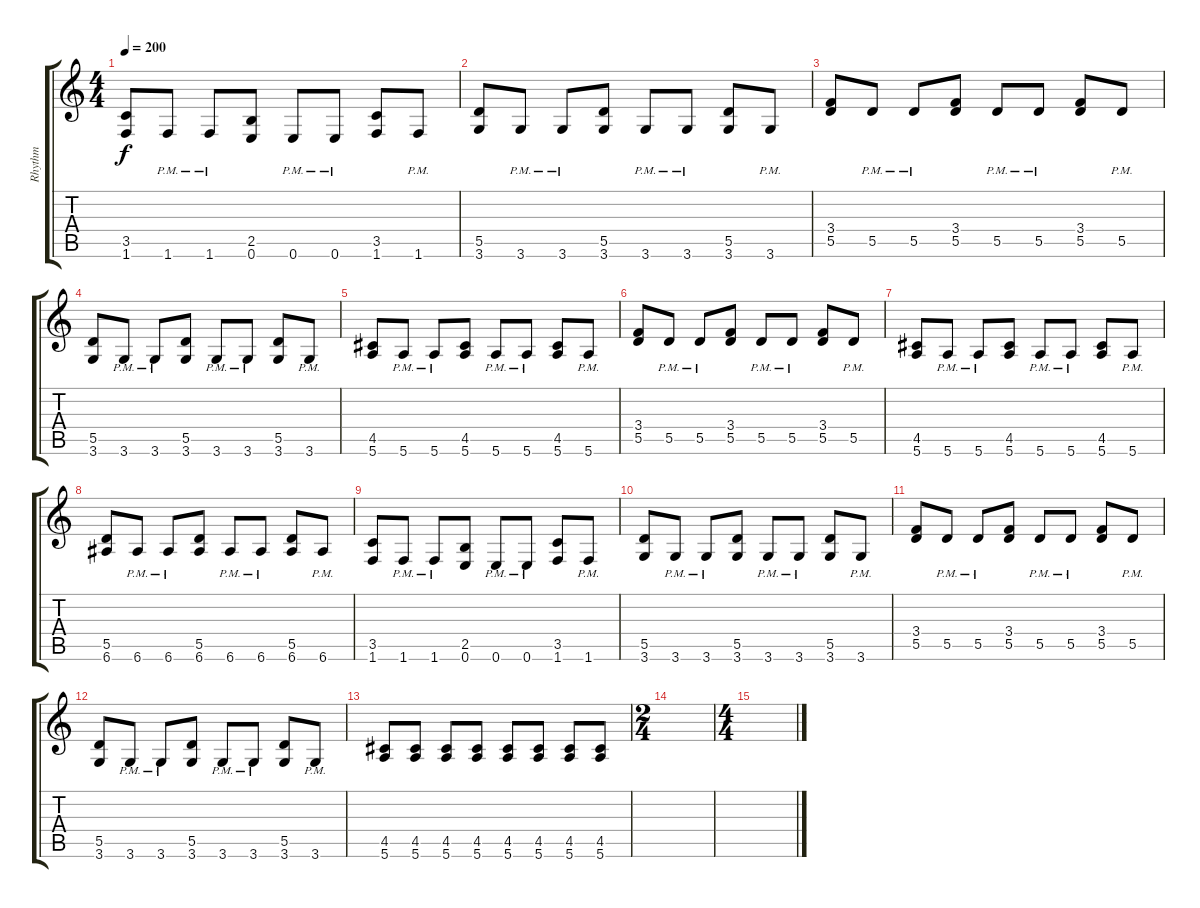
\track ("Rhythm" "Rhythm") {instrument overdrivenguitar}
\staff {score tabs}
\tuning (E4 B3 G3 D3 A2 E2) {hide}
\ts (4 4)
\tempo 200
\clef g2
\ks c
(3.5 1.6).8{dy f} 1.6{pm}.8 1.6{pm}.8 (2.5 0.6).8 0.6{pm}.8 0.6{pm}.8 (3.5 1.6).8 1.6{pm}.8 |
(5.5 3.6).8 3.6{pm}.8 3.6{pm}.8 (5.5 3.6).8 3.6{pm}.8 3.6{pm}.8 (5.5 3.6).8 3.6{pm}.8 |
(3.4 5.5).8 5.5{pm}.8 5.5{pm}.8 (3.4 5.5).8 5.5{pm}.8 5.5{pm}.8 (3.4 5.5).8 5.5{pm}.8 |
(5.5 3.6).8 3.6{pm}.8 3.6{pm}.8 (5.5 3.6).8 3.6{pm}.8 3.6{pm}.8 (5.5 3.6).8 3.6{pm}.8 |
(4.5 5.6).8 5.6{pm}.8 5.6{pm}.8 (4.5 5.6).8 5.6{pm}.8 5.6{pm}.8 (4.5 5.6).8 5.6{pm}.8 |
(3.4 5.5).8 5.5{pm}.8 5.5{pm}.8 (3.4 5.5).8 5.5{pm}.8 5.5{pm}.8 (3.4 5.5).8 5.5{pm}.8 |
(4.5 5.6).8 5.6{pm}.8 5.6{pm}.8 (4.5 5.6).8 5.6{pm}.8 5.6{pm}.8 (4.5 5.6).8 5.6{pm}.8 |
(5.5 6.6).8 6.6{pm}.8 6.6{pm}.8 (5.5 6.6).8 6.6{pm}.8 6.6{pm}.8 (5.5 6.6).8 6.6{pm}.8 |
(3.5 1.6).8 1.6{pm}.8 1.6{pm}.8 (2.5 0.6).8 0.6{pm}.8 0.6{pm}.8 (3.5 1.6).8 1.6{pm}.8 |
(5.5 3.6).8 3.6{pm}.8 3.6{pm}.8 (5.5 3.6).8 3.6{pm}.8 3.6{pm}.8 (5.5 3.6).8 3.6{pm}.8 |
(3.4 5.5).8 5.5{pm}.8 5.5{pm}.8 (3.4 5.5).8 5.5{pm}.8 5.5{pm}.8 (3.4 5.5).8 5.5{pm}.8 |
(5.5 3.6).8 3.6{pm}.8 3.6{pm}.8 (5.5 3.6).8 3.6{pm}.8 3.6{pm}.8 (5.5 3.6).8 3.6{pm}.8 |
(4.5 5.6).8 (4.5 5.6).8 (4.5 5.6).8 (4.5 5.6).8 (4.5 5.6).8 (4.5 5.6).8 (4.5 5.6).8 (4.5 5.6).8 |
\ts (2 4)
|
\ts (4 4)
